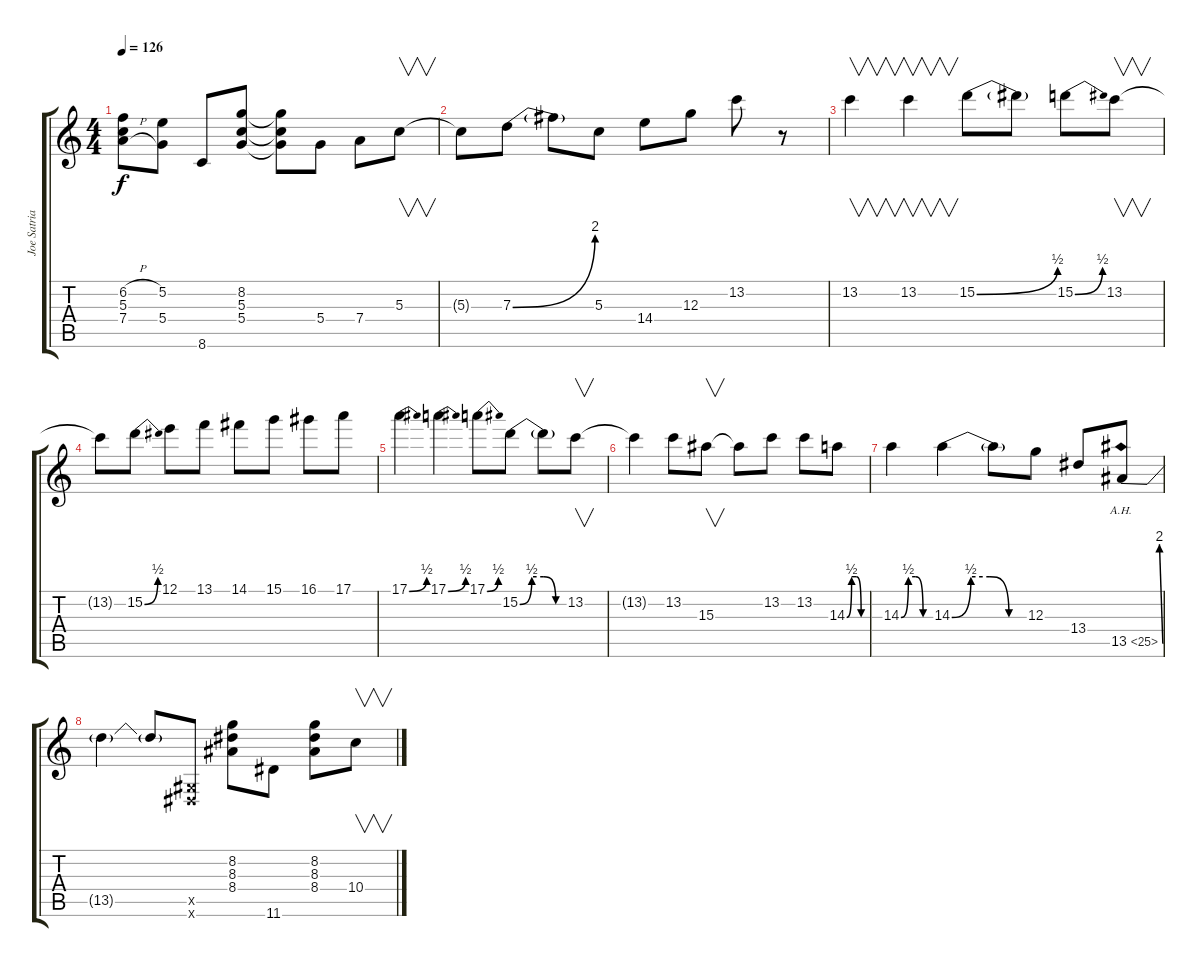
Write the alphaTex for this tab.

\track ("Joe Satriani" "Joe Satria") {instrument distortionguitar}
\staff {score tabs}
\tuning (E4 B3 G3 D3 A2 E2) {hide}
\ts (4 4)
\tempo 126
\clef g2
\ks c
(6.2{h} 5.3 7.4{h}).8{dy f} (5.2 5.4).8 8.6.8 (8.2 5.3 5.4).8 (8.2{t} 5.3{t} 5.4{t}).8 5.4.8 7.4.8 5.3.8{v} |
5.3{t}.8 7.3{be (bend 0 0 60 8)}.8 7.3{t}.8 5.3.8 14.4.8 12.3.8 13.2.8 r.8 |
13.2.4{v} 13.2.4{v} 15.2{be (bend 0 0 60 2)}.8 15.2{t}.8 15.2{be (bend 0 0 60 2)}.8 13.2.8{v} |
13.2{t}.8 15.2{be (bend 0 0 60 2)}.8 12.1.8 13.1.8 14.1.8 15.1.8 16.1.8 17.1.8 |
17.1{be (bend 0 0 60 2)}.4 17.1{be (bend 0 0 60 2)}.4 17.1{be (bend 0 0 60 2)}.8 15.2{be (custom 0 0 15 2 30 2 45 0 60 0)}.8 15.2{t}.8 13.2.8{v} |
13.2{t}.4 13.2.8 15.3.8{v} 15.3{t}.8 13.2.8 13.2.8 14.3{be (custom 0 0 15 2 30 2 45 0 60 0)}.8 |
14.3{be (custom 0 0 15 2 30 2 45 0 60 0)}.4 14.3{be (custom 0 0 15 2 30 2 45 0 60 0)}.4 14.3{t}.8 12.3.8 13.4.8 13.5{be (bend 0 0 60 8) ah 12}.8 |
13.5{t}.4 13.5{t}.8 (-1.5{x} -1.6{x}).8 (8.2 8.3 8.4).8 11.6.8 (8.2 8.3 8.4).8 10.4.8{v}
